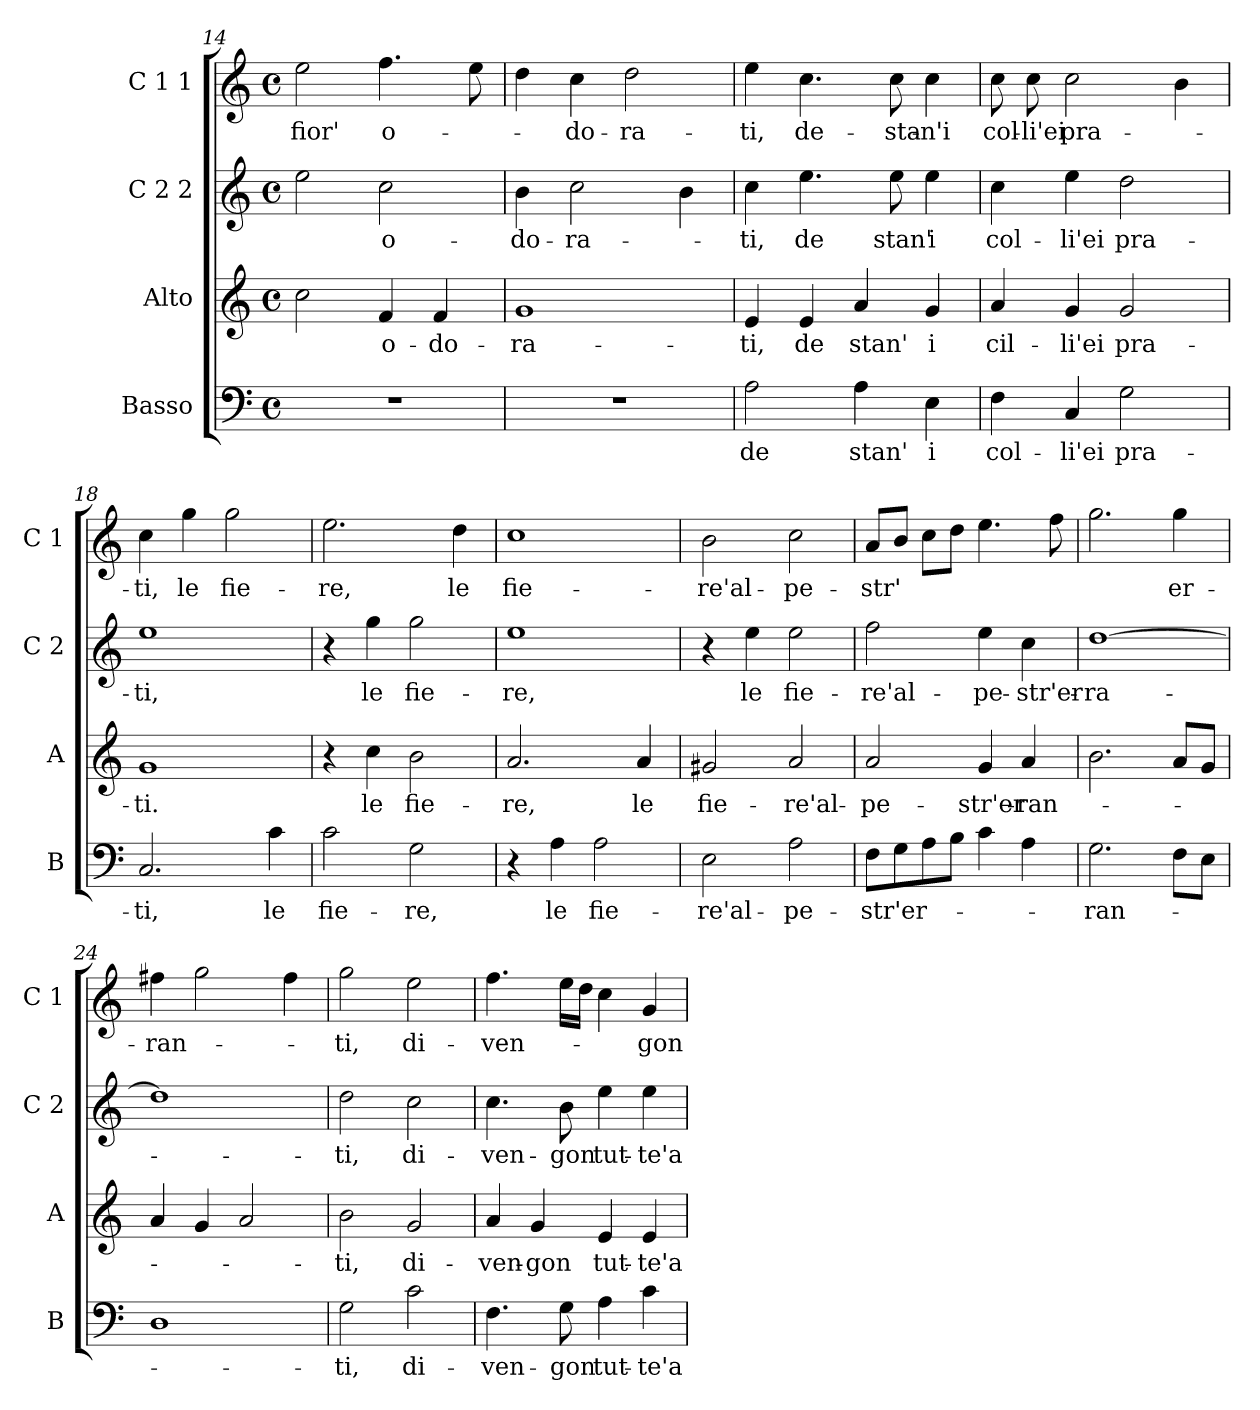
**kern	**text	**kern	**text	**kern	**text	**kern	**text
*part4	*part4	*part3	*part3	*part2	*part2	*part1	*part1
*staff4	*staff4	*staff3	*staff3	*staff2	*staff2	*staff1	*staff1
*I"Basso	*	*I"Alto	*	*I"C 2             2	*	*I"C 1                   1	*
*I'B	*	*I'A	*	*I'C 2	*	*I'C 1	*
*clefF4	*	*clefG2	*	*clefG2	*	*clefG2	*
*k[]	*	*k[]	*	*k[]	*	*k[]	*
*C:	*	*C:	*	*C:	*	*C:	*
*M4/4	*	*M4/4	*	*M4/4	*	*M4/4	*
*met(c)	*	*met(c)	*	*met(c)	*	*met(c)	*
=14	=14	=14	=14	=14	=14	=14	=14
!	!	!	!	!	!	!	!LO:LY:b
1r	.	2cc\	.	2ee\	.	2ee\	fior'
!	!	!	!LO:LY:b	!	!LO:LY:b	!	!LO:LY:b
.	.	4f/	o-	2cc\	o-	4.ff\	o-
!	!	!	!LO:LY:b	!	!	!	!
.	.	4f/	-do-	.	.	.	.
.	.	.	.	.	.	8ee\	.
=15	=15	=15	=15	=15	=15	=15	=15
!	!	!	!LO:LY:b	!	!LO:LY:b	!	!
1r	.	1g	-ra-	4b\	-do-	4dd\	.
!	!	!	!	!	!LO:LY:b	!	!LO:LY:b
.	.	.	.	2cc\	-ra-	4cc\	-do-
!	!	!	!	!	!	!	!LO:LY:b
.	.	.	.	.	.	2dd\	-ra-
.	.	.	.	4b\	.	.	.
=16	=16	=16	=16	=16	=16	=16	=16
!	!LO:LY:b	!	!LO:LY:b	!	!LO:LY:b	!	!LO:LY:b
2A\	de	4e/	-ti,	4cc\	-ti,	4ee\	-ti,
!	!	!	!LO:LY:b	!	!LO:LY:b	!	!LO:LY:b
.	.	4e/	de	4.ee\	de	4.cc\	de-
!	!LO:LY:b	!	!LO:LY:b	!	!	!	!
4A\	stan'	4a/	stan'	.	.	.	.
!	!	!	!	!	!LO:LY:b	!	!LO:LY:b
.	.	.	.	8ee\	stan'	8cc\	-sta-
!	!LO:LY:b	!	!LO:LY:b	!	!LO:LY:b	!	!LO:LY:b
4E\	i	4g/	i	4ee\	i	4cc\	-n'i
!!LO:PB:g=z
=17	=17	=17	=17	=17	=17	=17	=17
!	!LO:LY:b	!	!LO:LY:b	!	!LO:LY:b	!	!LO:LY:b
4F\	col-	4a/	cil-	4cc\	col-	8cc\	col-
!	!	!	!	!	!	!	!LO:LY:b
.	.	.	.	.	.	8cc\	-li'ei
!	!LO:LY:b	!	!LO:LY:b	!	!LO:LY:b	!	!LO:LY:b
4C/	-li'ei	4g/	-li'ei	4ee\	-li'ei	2cc\	pra-
!	!LO:LY:b	!	!LO:LY:b	!	!LO:LY:b	!	!
2G\	pra-	2g/	pra-	2dd\	pra-	.	.
.	.	.	.	.	.	4b\	.
=18	=18	=18	=18	=18	=18	=18	=18
!	!LO:LY:b	!	!LO:LY:b	!	!LO:LY:b	!	!LO:LY:b
2.C/	-ti,	1g	-ti.	1ee	-ti,	4cc\	-ti,
!	!	!	!	!	!	!	!LO:LY:b
.	.	.	.	.	.	4gg\	le
!	!	!	!	!	!	!	!LO:LY:b
.	.	.	.	.	.	2gg\	fie-
!	!LO:LY:b	!	!	!	!	!	!
4c\	le	.	.	.	.	.	.
=19	=19	=19	=19	=19	=19	=19	=19
!	!LO:LY:b	!	!	!	!	!	!LO:LY:b
2c\	fie-	4r	.	4r	.	2.ee\	-re,
!	!	!	!LO:LY:b	!	!LO:LY:b	!	!
.	.	4cc\	le	4gg\	le	.	.
!	!LO:LY:b	!	!LO:LY:b	!	!LO:LY:b	!	!
2G\	-re,	2b\	fie-	2gg\	fie-	.	.
!	!	!	!	!	!	!	!LO:LY:b
.	.	.	.	.	.	4dd\	le
=20	=20	=20	=20	=20	=20	=20	=20
!	!	!	!LO:LY:b	!	!LO:LY:b	!	!LO:LY:b
4r	.	2.a/	-re,	1ee	-re,	1cc	fie-
!	!LO:LY:b	!	!	!	!	!	!
4A\	le	.	.	.	.	.	.
!	!LO:LY:b	!	!	!	!	!	!
2A\	fie-	.	.	.	.	.	.
!	!	!	!LO:LY:b	!	!	!	!
.	.	4a/	le	.	.	.	.
=21	=21	=21	=21	=21	=21	=21	=21
!	!LO:LY:b	!	!LO:LY:b	!	!	!	!LO:LY:b
2E\	-re'al-	2g#X/	fie-	4r	.	2b\	-re'al-
!	!	!	!	!	!LO:LY:b	!	!
.	.	.	.	4ee\	le	.	.
!	!LO:LY:b	!	!LO:LY:b	!	!LO:LY:b	!	!LO:LY:b
2A\	-pe-	2a/	-re'al-	2ee\	fie-	2cc\	-pe-
!!LO:LB:g=z
=22	=22	=22	=22	=22	=22	=22	=22
!	!LO:LY:b	!	!LO:LY:b	!	!LO:LY:b	!	!LO:LY:b
8F\L	-str'er-	2a/	-pe-	2ff\	-re'al-	8a/L	-str'
8G\	.	.	.	.	.	8b/J	.
8A\	.	.	.	.	.	8cc\L	.
8B\J	.	.	.	.	.	8dd\J	.
!	!	!	!LO:LY:b	!	!LO:LY:b	!	!
4c\	.	4g/	-str'er-	4ee\	-pe-	4.ee\	.
!	!	!	!LO:LY:b	!	!LO:LY:b	!	!
4A\	.	4a/	-ran-	4cc\	-str'er-	.	.
.	.	.	.	.	.	8ff\	.
=23	=23	=23	=23	=23	=23	=23	=23
!	!LO:LY:b	!	!	!	!LO:LY:b	!	!
2.G\	-ran-	2.b\	.	[1dd	-ra-	2.gg\	.
!	!	!	!	!	!	!	!LO:LY:b
8F\L	.	8a/L	.	.	.	4gg\	er-
8E\J	.	8g/J	.	.	.	.	.
=24	=24	=24	=24	=24	=24	=24	=24
!	!	!	!	!	!	!	!LO:LY:b
1D	.	4a/	.	1dd]	.	4ff#X\	-ran-
.	.	4g/	.	.	.	2gg\	.
.	.	2a/	.	.	.	.	.
.	.	.	.	.	.	4ff#\	.
=25	=25	=25	=25	=25	=25	=25	=25
!	!LO:LY:b	!	!LO:LY:b	!	!LO:LY:b	!	!LO:LY:b
2G\	-ti,	2b\	-ti,	2dd\	-ti,	2gg\	-ti,
!	!LO:LY:b	!	!LO:LY:b	!	!LO:LY:b	!	!LO:LY:b
2c\	di-	2g/	di-	2cc\	di-	2ee\	di-
=26	=26	=26	=26	=26	=26	=26	=26
!	!LO:LY:b	!	!LO:LY:b	!	!LO:LY:b	!	!LO:LY:b
4.F\	-ven-	4a/	-ven-	4.cc\	-ven-	4.ff\	-ven-
!	!	!	!LO:LY:b	!	!	!	!
.	.	4g/	-gon	.	.	.	.
!	!LO:LY:b	!	!	!	!LO:LY:b	!	!
8G\	-gon	.	.	8b\	-gon	16ee\LL	.
.	.	.	.	.	.	16dd\JJ	.
!	!LO:LY:b	!	!LO:LY:b	!	!LO:LY:b	!	!
4A\	tut-	4e/	tut-	4ee\	tut-	4cc\	.
!	!LO:LY:b	!	!LO:LY:b	!	!LO:LY:b	!	!LO:LY:b
4c\	-te'a-	4e/	-te'a-	4ee\	-te'a-	4g/	-gon
=	=	=	=	=	=	=	=
*-	*-	*-	*-	*-	*-	*-	*-
